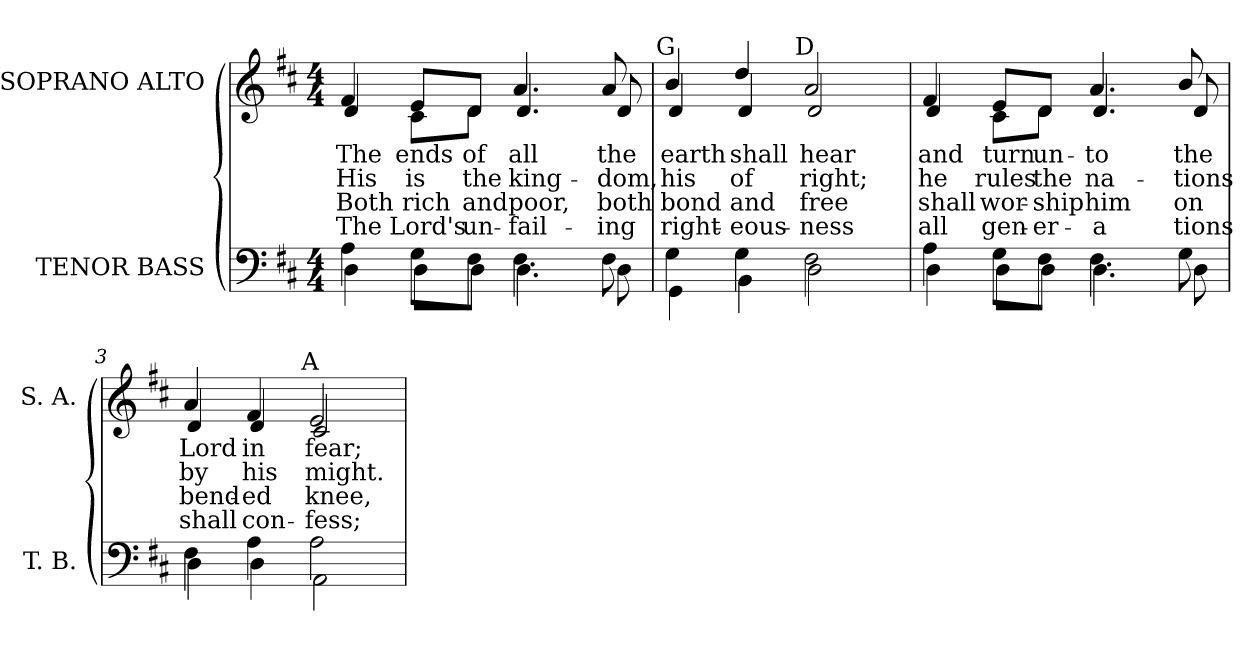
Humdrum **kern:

**kern	**kern	**text	**text	**text	**text
*part2	*part1	*part1	*part1	*part1	*part1
*staff2	*staff1	*staff1	*staff1	*staff1	*staff1
*I"TENOR BASS	*I"SOPRANO ALTO	*	*	*	*
*I'T. B.	*I'S. A.	*	*	*	*
!!LO:PB:g=z
*clefF4	*clefG2	*	*	*	*
*k[f#c#]	*k[f#c#]	*	*	*	*
*D:	*D:	*	*	*	*
*M4/4	*M4/4	*	*	*	*
=	=	=	=	=	=
*^	*	*	*	*	*
!	!	!LO:TX:a:cj:t=D	!	!	!	!
!	!	!LO:TX:b:cj:t=1	!	!	!	!
!	!	!LO:TX:b:cj:t=2	!	!	!	!
!	!	!LO:TX:b:cj:t=3	!	!	!	!
!	!	!LO:TX:b:cj:t=4	!	!	!	!
!	!	!	!LO:LY:b:color=#000000	!LO:LY:b:color=#000000	!LO:LY:b:color=#000000	!LO:LY:b:color=#000000
*	*	*^	*	*	*	*
4Ai\	4Di\	4f#i/	4di/	The	His	Both	The
!	!	!	!	!LO:LY:b:color=#000000	!LO:LY:b:color=#000000	!LO:LY:b:color=#000000	!LO:LY:b:color=#000000
8Gi\L	8Di\L	8ei/L	8c#i\L	ends	is	rich	Lord's
!	!	!	!	!LO:LY:b:color=#000000	!LO:LY:b:color=#000000	!LO:LY:b:color=#000000	!LO:LY:b:color=#000000
8F#i\J	8Di\J	8di/J	8di\J	of	the	and	un-
!	!	!	!	!LO:LY:b:color=#000000	!LO:LY:b:color=#000000	!LO:LY:b:color=#000000	!LO:LY:b:color=#000000
4.F#i\	4.Di\	4.ai/	4.di/	all	king-	poor,	-fail-
!	!	!	!	!LO:LY:b:color=#000000	!LO:LY:b:color=#000000	!LO:LY:b:color=#000000	!LO:LY:b:color=#000000
8F#i\	8Di\	8ai/	8di/	the	-dom,	both	-ing
=1	=1	=1	=1	=1	=1	=1	=1
!	!	!LO:TX:a:cj:t=G	!	!	!	!	!
!	!	!	!	!LO:LY:b:color=#000000	!LO:LY:b:color=#000000	!LO:LY:b:color=#000000	!LO:LY:b:color=#000000
4Gi\	4GGi\	4bi/	4di/	earth	his	bond	right-
!	!	!	!	!LO:LY:b:color=#000000	!LO:LY:b:color=#000000	!LO:LY:b:color=#000000	!LO:LY:b:color=#000000
4Gi\	4BBi\	4ddi/	4di/	shall	of	and	-eous-
!	!	!LO:TX:a:cj:t=D	!	!	!	!	!
!	!	!	!	!LO:LY:b:color=#000000	!LO:LY:b:color=#000000	!LO:LY:b:color=#000000	!LO:LY:b:color=#000000
2F#i\	2Di\	2ai/	2di/	hear	right;	free	-ness
=2	=2	=2	=2	=2	=2	=2	=2
!	!	!	!	!LO:LY:b:color=#000000	!LO:LY:b:color=#000000	!LO:LY:b:color=#000000	!LO:LY:b:color=#000000
4Ai\	4Di\	4f#i/	4di/	and	he	shall	all
!	!	!	!	!LO:LY:b:color=#000000	!LO:LY:b:color=#000000	!LO:LY:b:color=#000000	!LO:LY:b:color=#000000
8Gi\L	8Di\L	8ei/L	8c#i\L	turn	rules	wor-	gen-
!	!	!	!	!LO:LY:b:color=#000000	!LO:LY:b:color=#000000	!LO:LY:b:color=#000000	!LO:LY:b:color=#000000
8F#i\J	8Di\J	8di/J	8di\J	un-	the	-ship	-er-
!	!	!	!	!LO:LY:b:color=#000000	!LO:LY:b:color=#000000	!LO:LY:b:color=#000000	!LO:LY:b:color=#000000
4.F#i\	4.Di\	4.ai/	4.di/	-to	na-	him	-a
!	!	!	!	!LO:LY:b:color=#000000	!LO:LY:b:color=#000000	!LO:LY:b:color=#000000	!LO:LY:b:color=#000000
8Gi\	8Di\	8bi/	8di/	the	-tions	on	tions
!!LO:LB:g=z	!!
=3	=3	=3	=3	=3	=3	=3	=3
!	!	!	!	!LO:LY:b:color=#000000	!LO:LY:b:color=#000000	!LO:LY:b:color=#000000	!LO:LY:b:color=#000000
4F#i\	4Di\	4ai/	4di/	Lord	by	bend-	shall
!	!	!	!	!LO:LY:b:color=#000000	!LO:LY:b:color=#000000	!LO:LY:b:color=#000000	!LO:LY:b:color=#000000
4Ai\	4Di\	4f#i/	4di/	in	his	-ed	con-
!	!	!LO:TX:a:cj:t=A	!	!	!	!	!
!	!	!	!	!LO:LY:b:color=#000000	!LO:LY:b:color=#000000	!LO:LY:b:color=#000000	!LO:LY:b:color=#000000
2Ai\	2AAi\	2ei/	2c#i/	fear;	might.	knee,	-fess;
*v	*v	*	*	*	*	*	*
*	*v	*v	*	*	*	*
=	=	=	=	=	=
*-	*-	*-	*-	*-	*-
